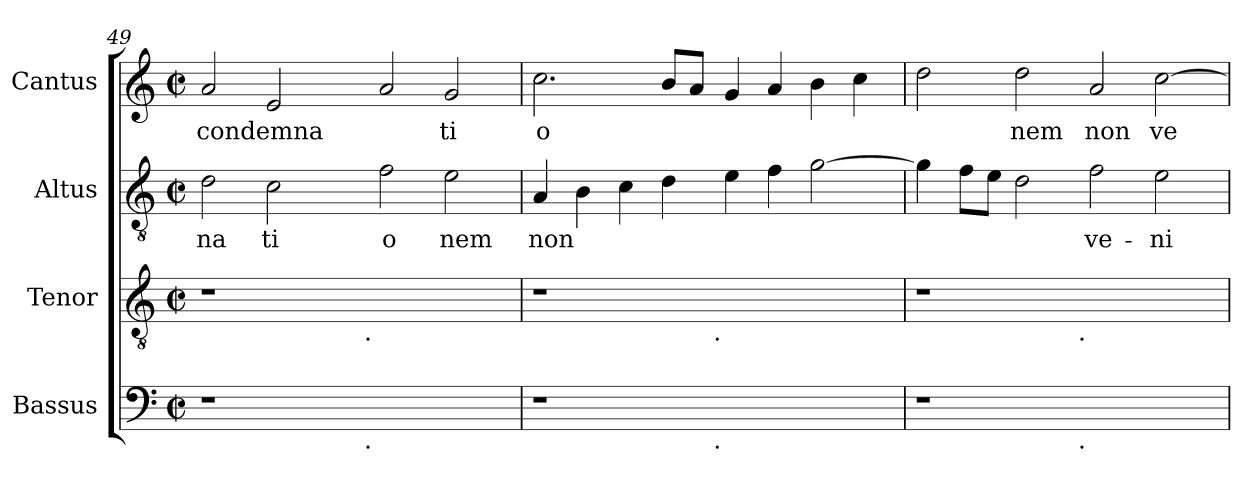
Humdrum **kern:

**kern	**kern	**kern	**text	**kern	**text
*part4	*part3	*part2	*part2	*part1	*part1
*staff4	*staff3	*staff2	*staff2	*staff1	*staff1
*I"Bassus	*I"Tenor	*I"Altus	*	*I"Cantus	*
*clefF4	*clefGv2	*clefGv2	*	*clefG2	*
*k[]	*k[]	*k[]	*	*k[]	*
*C:	*C:	*C:	*	*C:	*
*M2/2	*M2/2	*M2/2	*	*M2/2	*
*met(c|)	*met(c|)	*met(c|)	*	*met(c|)	*
=49	=49	=49	=49	=49	=49
!	!	!	!LO:LY:b:cj	!	!LO:LY:b:cj
*^	*^	*	*	*	*
1r	2ryy	1r	2ryy	2d\	na	2a/	condemna
!	!	!	!	!	!LO:LY:b:cj	!	!LO:LY:b:cj
.	4ryy	.	4ryy	2c\	ti	2e/	.
.	8ryy	.	8ryy	.	.	.	.
.	16ryy	.	16ryy	.	.	.	.
.	64ryy	.	64ryy	.	.	.	.
!	!	!	!LO:TX:b:t=.	!	!	!	!
!	!LO:TX:b:t=.	!	!	!	!	!	!
.	1ryy	.	1ryy	.	.	.	.
!	!	!	!	!	!LO:LY:b:cj	!	!LO:LY:b:cj
1ryy	.	1ryy	.	2f\	o	2a/	.
!	!	!	!	!	!LO:LY:b:cj	!	!LO:LY:b:cj
.	.	.	.	2e\	nem	2g/	ti
.	32.ryy	.	32.ryy	.	.	.	.
!!LO:PB:g=z
=50	=50	=50	=50	=50	=50	=50	=50
!	!	!	!	!	!LO:LY:b:cj	!	!LO:LY:b:cj
1r	2ryy	1r	2ryy	4A/	non	2.cc\	o
!	!	!	!	!	!LO:LY:b:cj	!	!
.	.	.	.	4B\	.	.	.
!	!	!	!	!	!LO:LY:b:cj	!	!
.	4...ryy	.	4...ryy	4c\	.	.	.
!	!	!	!	!	!LO:LY:b:cj	!	!LO:LY:b:cj
.	.	.	.	4d\	.	8b/L	.
!	!	!	!	!	!	!	!LO:LY:b:cj
.	.	.	.	.	.	8a/J	.
!	!	!	!LO:TX:b:t=.	!	!	!	!
!	!LO:TX:b:t=.	!	!	!	!	!	!
.	1ryy	.	1ryy	.	.	.	.
!	!	!	!	!	!LO:LY:b:cj	!	!LO:LY:b:cj
1ryy	.	1ryy	.	4e\	.	4g/	.
!	!	!	!	!	!LO:LY:b:cj	!	!LO:LY:b:cj
.	.	.	.	4f\	.	4a/	.
!	!	!	!	!	!LO:LY:b:cj	!	!LO:LY:b:cj
.	.	.	.	[>2g\	.	4b\	.
!	!	!	!	!	!	!	!LO:LY:b:cj
.	.	.	.	.	.	4cc\	.
.	32ryy	.	32ryy	.	.	.	.
=51	=51	=51	=51	=51	=51	=51	=51
!	!	!	!	!	!LO:LY:b:cj	!	!LO:LY:b:cj
1r	2ryy	1r	2ryy	4g\]	.	2dd\	.
!	!	!	!	!	!LO:LY:b:cj	!	!
.	.	.	.	8f\L	.	.	.
!	!	!	!	!	!LO:LY:b:cj	!	!
.	.	.	.	8e\J	.	.	.
!	!	!	!	!	!LO:LY:b:cj	!	!LO:LY:b:cj
.	4...ryy	.	4...ryy	2d\	.	2dd\	nem
!	!	!	!LO:TX:b:t=.	!	!	!	!
!	!LO:TX:b:t=.	!	!	!	!	!	!
.	1ryy	.	1ryy	.	.	.	.
!	!	!	!	!	!LO:LY:b:cj	!	!LO:LY:b:cj
1ryy	.	1ryy	.	2f\	ve-	2a/	non
!	!	!	!	!	!LO:LY:b:cj	!	!LO:LY:b:cj
.	.	.	.	2e\	-ni-	[>2cc\	ve
.	32ryy	.	32ryy	.	.	.	.
*v	*v	*	*	*	*	*	*
*	*v	*v	*	*	*	*
=	=	=	=	=	=
*-	*-	*-	*-	*-	*-
